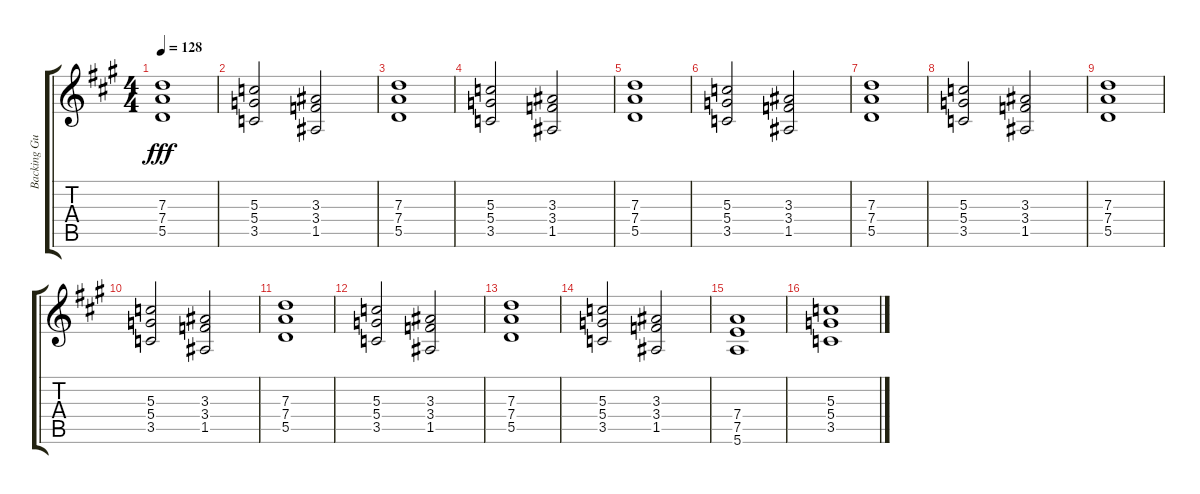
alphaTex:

\track ("Backing Guitar" "Backing Gu") {instrument overdrivenguitar}
\staff {score tabs}
\tuning (E4 B3 G3 D3 A2 E2) {hide}
\ts (4 4)
\tempo 128
\clef g2
\ks a
(7.3 7.4 5.5).1{dy fff} |
(5.3 5.4 3.5).2 (3.3 3.4 1.5).2 |
(7.3 7.4 5.5).1 |
(5.3 5.4 3.5).2 (3.3 3.4 1.5).2 |
(7.3 7.4 5.5).1 |
(5.3 5.4 3.5).2 (3.3 3.4 1.5).2 |
(7.3 7.4 5.5).1 |
(5.3 5.4 3.5).2 (3.3 3.4 1.5).2 |
(7.3 7.4 5.5).1 |
(5.3 5.4 3.5).2 (3.3 3.4 1.5).2 |
(7.3 7.4 5.5).1 |
(5.3 5.4 3.5).2 (3.3 3.4 1.5).2 |
(7.3 7.4 5.5).1 |
(5.3 5.4 3.5).2 (3.3 3.4 1.5).2 |
(7.4 7.5 5.6).1 |
(5.3 5.4 3.5).1
